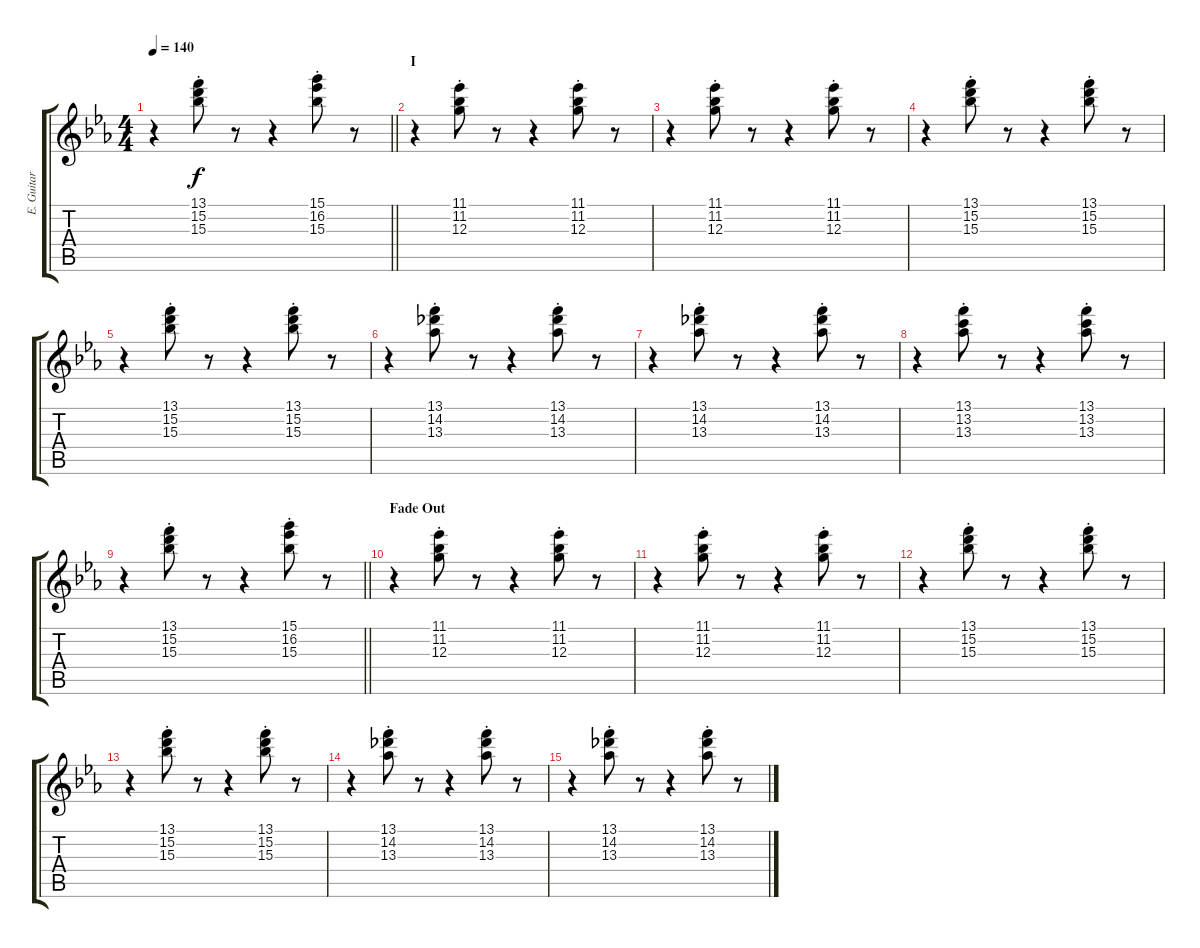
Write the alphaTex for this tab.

\track ("E. Guitar" "E. Guitar") {instrument electricguitarclean}
\staff {score tabs}
\tuning (E4 B3 G3 D3 A2 E2) {hide}
\ts (4 4)
\tempo 140
\clef g2
\barLineRight lightlight
\ks eb
r.4{dy f} (13.1{st} 15.2{st} 15.3{st}).8 r.8 r.4 (15.1{st} 16.2{st} 15.3{st}).8 r.8 |
\section ("" "I")
r.4 (11.1{st} 11.2{st} 12.3{st}).8 r.8 r.4 (11.1{st} 11.2{st} 12.3{st}).8 r.8 |
r.4 (11.1{st} 11.2{st} 12.3{st}).8 r.8 r.4 (11.1{st} 11.2{st} 12.3{st}).8 r.8 |
r.4 (13.1{st} 15.2{st} 15.3{st}).8 r.8 r.4 (13.1{st} 15.2{st} 15.3{st}).8 r.8 |
r.4 (13.1{st} 15.2{st} 15.3{st}).8 r.8 r.4 (13.1{st} 15.2{st} 15.3{st}).8 r.8 |
r.4 (13.1{st} 14.2{st} 13.3{st}).8 r.8 r.4 (13.1{st} 14.2{st} 13.3{st}).8 r.8 |
r.4 (13.1{st} 14.2{st} 13.3{st}).8 r.8 r.4 (13.1{st} 14.2{st} 13.3{st}).8 r.8 |
r.4 (13.1{st} 13.2{st} 13.3{st}).8 r.8 r.4 (13.1{st} 13.2{st} 13.3{st}).8 r.8 |
\barLineRight lightlight
r.4 (13.1{st} 15.2{st} 15.3{st}).8 r.8 r.4 (15.1{st} 16.2{st} 15.3{st}).8 r.8 |
\section ("" "Fade Out")
r.4 (11.1{st} 11.2{st} 12.3{st}).8 r.8 r.4 (11.1{st} 11.2{st} 12.3{st}).8 r.8 |
r.4 (11.1{st} 11.2{st} 12.3{st}).8 r.8 r.4 (11.1{st} 11.2{st} 12.3{st}).8 r.8 |
r.4 (13.1{st} 15.2{st} 15.3{st}).8 r.8 r.4 (13.1{st} 15.2{st} 15.3{st}).8 r.8 |
r.4 (13.1{st} 15.2{st} 15.3{st}).8 r.8 r.4 (13.1{st} 15.2{st} 15.3{st}).8 r.8 |
r.4 (13.1{st} 14.2{st} 13.3{st}).8 r.8 r.4 (13.1{st} 14.2{st} 13.3{st}).8 r.8 |
r.4 (13.1{st} 14.2{st} 13.3{st}).8 r.8 r.4 (13.1{st} 14.2{st} 13.3{st}).8 r.8
